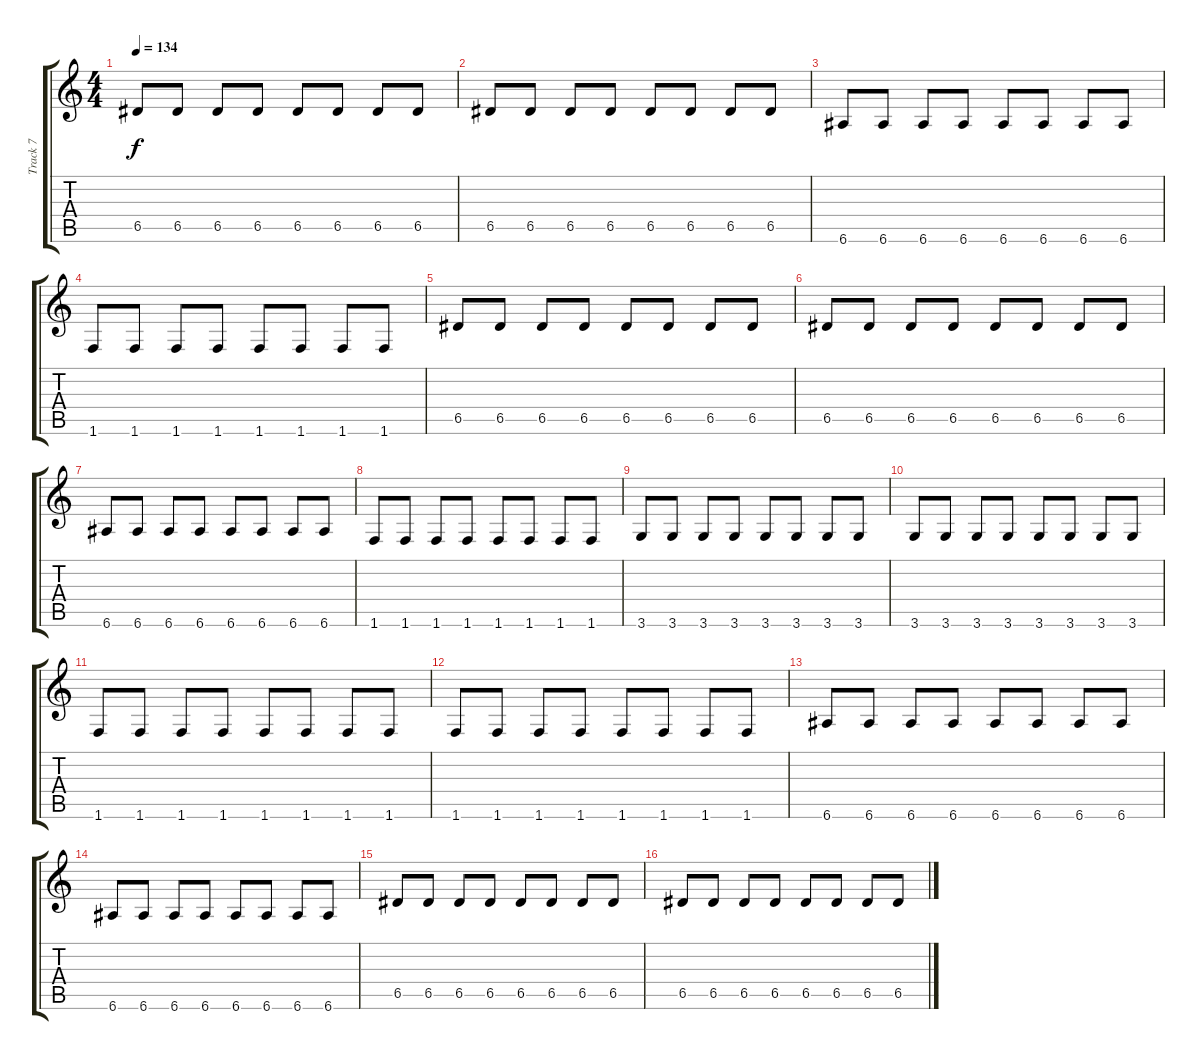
\track ("Track 7" "Track 7") {instrument electricbassfinger}
\staff {score tabs}
\tuning (E4 B3 G3 D3 A2 E2) {hide}
\ts (4 4)
\tempo 134
\clef g2
\ks c
6.5.8{dy f} 6.5.8 6.5.8 6.5.8 6.5.8 6.5.8 6.5.8 6.5.8 |
6.5.8 6.5.8 6.5.8 6.5.8 6.5.8 6.5.8 6.5.8 6.5.8 |
6.6.8 6.6.8 6.6.8 6.6.8 6.6.8 6.6.8 6.6.8 6.6.8 |
1.6.8 1.6.8 1.6.8 1.6.8 1.6.8 1.6.8 1.6.8 1.6.8 |
6.5.8 6.5.8 6.5.8 6.5.8 6.5.8 6.5.8 6.5.8 6.5.8 |
6.5.8 6.5.8 6.5.8 6.5.8 6.5.8 6.5.8 6.5.8 6.5.8 |
6.6.8 6.6.8 6.6.8 6.6.8 6.6.8 6.6.8 6.6.8 6.6.8 |
1.6.8 1.6.8 1.6.8 1.6.8 1.6.8 1.6.8 1.6.8 1.6.8 |
3.6.8 3.6.8 3.6.8 3.6.8 3.6.8 3.6.8 3.6.8 3.6.8 |
3.6.8 3.6.8 3.6.8 3.6.8 3.6.8 3.6.8 3.6.8 3.6.8 |
1.6.8 1.6.8 1.6.8 1.6.8 1.6.8 1.6.8 1.6.8 1.6.8 |
1.6.8 1.6.8 1.6.8 1.6.8 1.6.8 1.6.8 1.6.8 1.6.8 |
6.6.8 6.6.8 6.6.8 6.6.8 6.6.8 6.6.8 6.6.8 6.6.8 |
6.6.8 6.6.8 6.6.8 6.6.8 6.6.8 6.6.8 6.6.8 6.6.8 |
6.5.8 6.5.8 6.5.8 6.5.8 6.5.8 6.5.8 6.5.8 6.5.8 |
6.5.8 6.5.8 6.5.8 6.5.8 6.5.8 6.5.8 6.5.8 6.5.8
